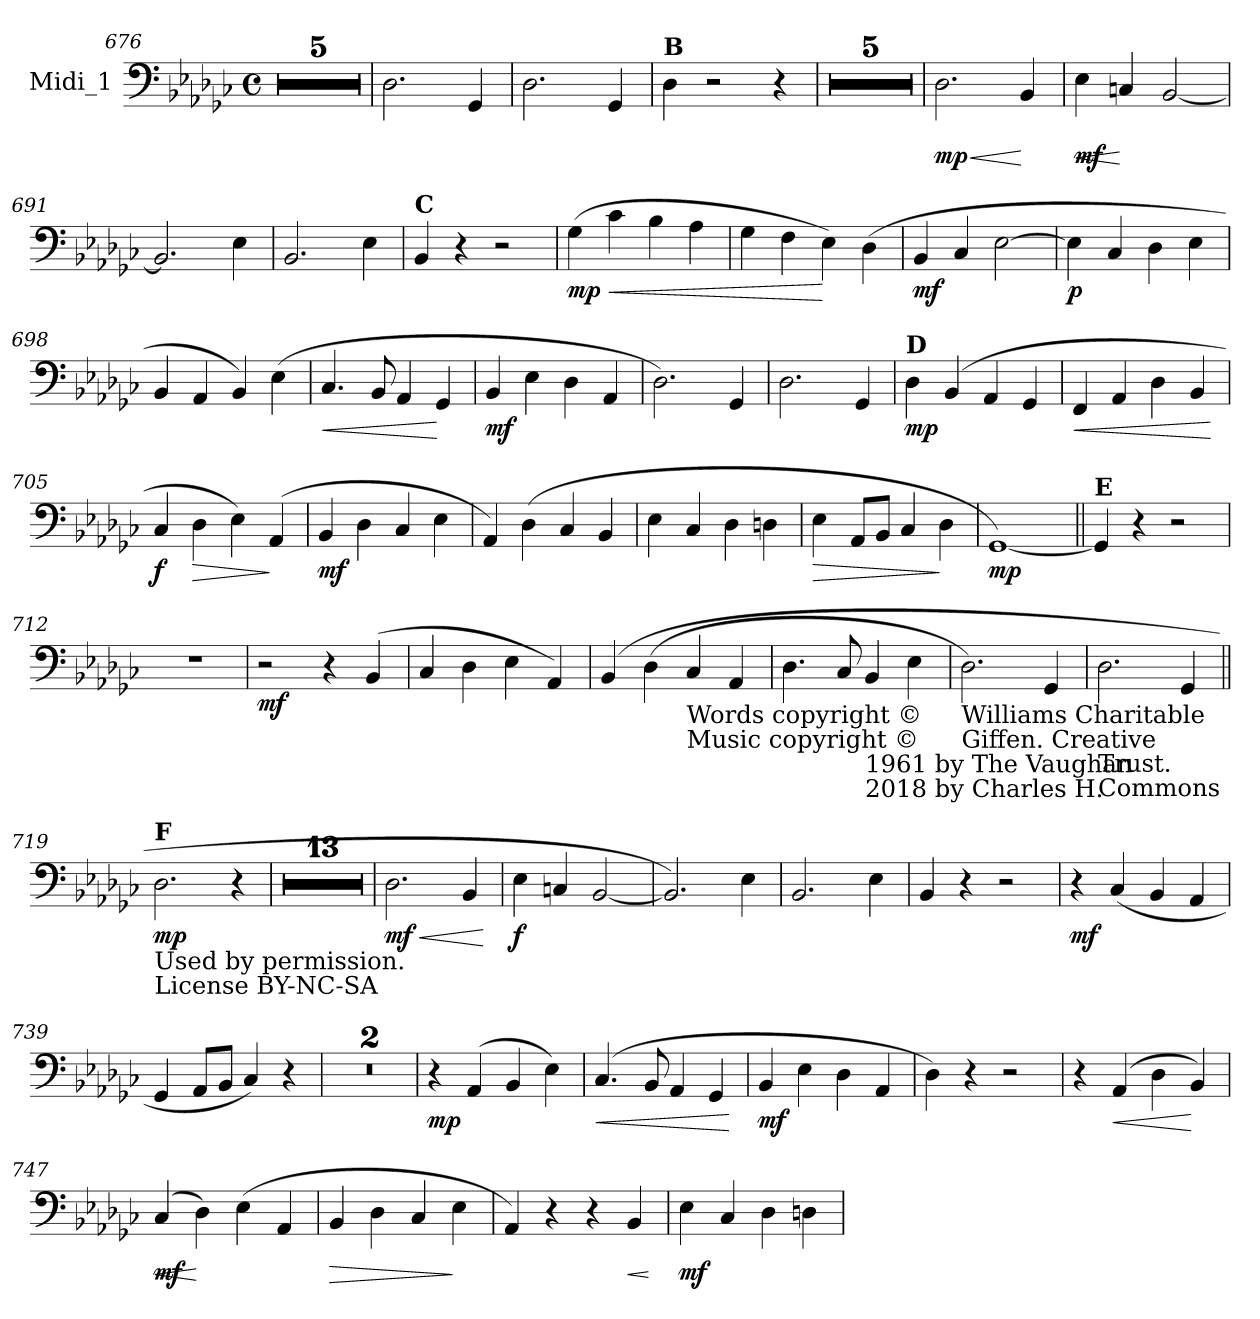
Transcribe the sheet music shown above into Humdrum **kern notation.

**kern	**dynam
*part1	*part1
*staff1	*staff1
*I"Midi_1	*
*clefF4	*
*k[b-e-a-d-g-c-]	*
*G-:	*
*M4/4	*
*met(c)	*
=676	=676
1r	.
=677	=677
1r	.
=678	=678
1r	.
=679	=679
1r	.
=680	=680
1r	.
=681	=681
2.D-\	.
4GG-/	.
=682	=682
2.D-\	.
4GG-/	.
=683	=683
!LO:TX:a:B:t=B	!
4D-\	.
2r	.
4r	.
=684	=684
1r	.
=685	=685
1r	.
=686	=686
1r	.
=687	=687
1r	.
=688	=688
1r	.
=689	=689
!	!LO:HP:b
!	!LO:DY:n=1:b
2.D-\	< mp
4BB-/	[
!!LO:LB:g=z
=690	=690
!	!LO:HP:b
!	!LO:DY:n=1:b
4E-\	< mf
4Cn/	[
[2BB-/	.
=691	=691
2.BB-/]	.
4E-\	.
=692	=692
2.BB-/	.
4E-\	.
=693	=693
!LO:TX:a:B:t=C	!
4BB-/	.
4r	.
2r	.
=694	=694
!	!LO:DY:b
(>4G-\	mp
!	!LO:HP:b
4c-\	<
4B-\	.
4A-\	.
=695	=695
4G-\	.
4F\	.
4E-\)	[
(<4D-\	.
=696	=696
!	!LO:DY:b
4BB-/	mf
4C-/	.
[2E-\	.
!!LO:LB:g=z
=697	=697
!	!LO:DY:b
4E-\]	p
4C-/	.
4D-\	.
4E-\	.
=698	=698
4BB-/	.
4AA-/	.
4BB-/)	.
(>4E-\	.
=699	=699
!	!LO:HP:b
4.C-/	<
8BB-/	.
4AA-/	.
4GG-/	[
=700	=700
!	!LO:DY:b
4BB-/	mf
4E-\	.
4D-\	.
4AA-/	.
=701	=701
2.D-\)	.
4GG-/	.
=702	=702
2.D-\	.
4GG-/	.
!!LO:LB:g=z
=703	=703
!LO:TX:a:B:t=D	!
!	!LO:DY:b
4D-\	mp
(>4BB-/	.
4AA-/	.
4GG-/	.
=704	=704
!	!LO:HP:b
4FF/	<
4AA-/	.
4D-\	.
4BB-/	.
.	[
=705	=705
!	!LO:DY:b
4C-/	f
!	!LO:HP:b
4D-\	>
4E-\)	.
(<4AA-/	]
=706	=706
!	!LO:DY:b
4BB-/	mf
4D-\	.
4C-/	.
4E-\	.
=707	=707
4AA-/)	.
(>4D-\	.
4C-/	.
4BB-/	.
!!LO:LB:g=z
=708	=708
4E-\	.
4C-/	.
4D-\	.
4Dn\	.
=709	=709
!	!LO:HP:b
4E-\	>
8AA-/L	.
8BB-/J	.
4C-/	.
4D-\	]
=710	=710
!	!LO:DY:b
[1GG-)	mp
=711||	=711||
!LO:TX:a:B:t=E	!
4GG-/]	.
4r	.
2r	.
=712	=712
1r	.
=713	=713
!	!LO:DY:b
2r	mf
4r	.
(<4BB-/	.
=714	=714
4C-/	.
4D-\	.
4E-\	.
4AA-/)	.
!!LO:LB:g=z
=715	=715
(<4BB-/	.
(>4D-\	.
!LO:TX:b:t=Words copyright ©	!
!LO:TX:b:t=Music copyright ©	!
4C-/	.
4AA-/	.
=716	=716
4.D-\	.
8C-/	.
!LO:TX:b:t=1961 by The Vaughan	!
!LO:TX:b:t=2018 by Charles H.	!
4BB-/	.
4E-\	.
=717	=717
!LO:TX:b:t=Williams Charitable	!
!LO:TX:b:t=Giffen. Creative	!
2.D-\)	.
4GG-/	.
=718	=718
!LO:TX:b:t=Trust.	!
!LO:TX:b:t=Commons	!
2.D-\	.
4GG-/	.
=719||	=719||
!LO:TX:b:t=Used by permission.	!
!LO:TX:b:t=License BY-NC-SA	!
!LO:TX:a:B:t=F	!
!	!LO:DY:b
2.D-\	mp
4r	.
=720	=720
1r	.
=721	=721
1r	.
=722	=722
1r	.
=723	=723
1r	.
=724	=724
1r	.
=725	=725
1r	.
=726	=726
1r	.
=727	=727
1r	.
=728	=728
1r	.
=729	=729
1r	.
=730	=730
1r	.
=731	=731
1r	.
=732	=732
1r	.
!!LO:LB:g=z
=733	=733
!	!LO:HP:b
!	!LO:DY:n=1:b
2.D-\	< mf
4BB-/	.
.	[
=734	=734
!	!LO:DY:b
4E-\	f
4Cn/	.
[2BB-/	.
=735	=735
2.BB-/])	.
4E-\	.
=736	=736
2.BB-/	.
4E-\	.
=737	=737
4BB-/	.
4r	.
2r	.
=738	=738
!	!LO:DY:b
4r	mf
(<4C-/	.
4BB-/	.
4AA-/	.
=739	=739
4GG-/	.
8AA-/L	.
8BB-/J	.
4C-/)	.
4r	.
!!LO:LB:g=z
=740	=740
1r	.
=741	=741
1r	.
=742	=742
!	!LO:DY:b
4r	mp
(<4AA-/	.
4BB-/	.
4E-\)	.
=743	=743
!	!LO:HP:b
(<4.C-/	<
8BB-/	.
4AA-/	.
4GG-/	.
.	[
=744	=744
!	!LO:DY:b
4BB-/	mf
4E-\	.
4D-\	.
4AA-/	.
=745	=745
4D-\)	.
4r	.
2r	.
=746	=746
4r	.
!	!LO:HP:b
(>4AA-/	<
4D-\	.
4BB-/)	[
!!LO:LB:g=z
=747	=747
!	!LO:HP:b
!	!LO:DY:n=1:b
(>4C-/	< mf
4D-\)	[
(<4E-\	.
4AA-/	.
=748	=748
!	!LO:HP:b
4BB-/	>
4D-\	.
4C-/	.
4E-\	]
=749	=749
!	!LO:DY:b
!	!LO:DY:n=1:b
4AA-/)	mp p
4r	.
4r	.
!	!LO:HP:b
4BB-/	<
.	[
=750	=750
!	!LO:DY:b
4E-\	mf
4C-/	.
4D-\	.
4Dn\	.
=	=
*-	*-
